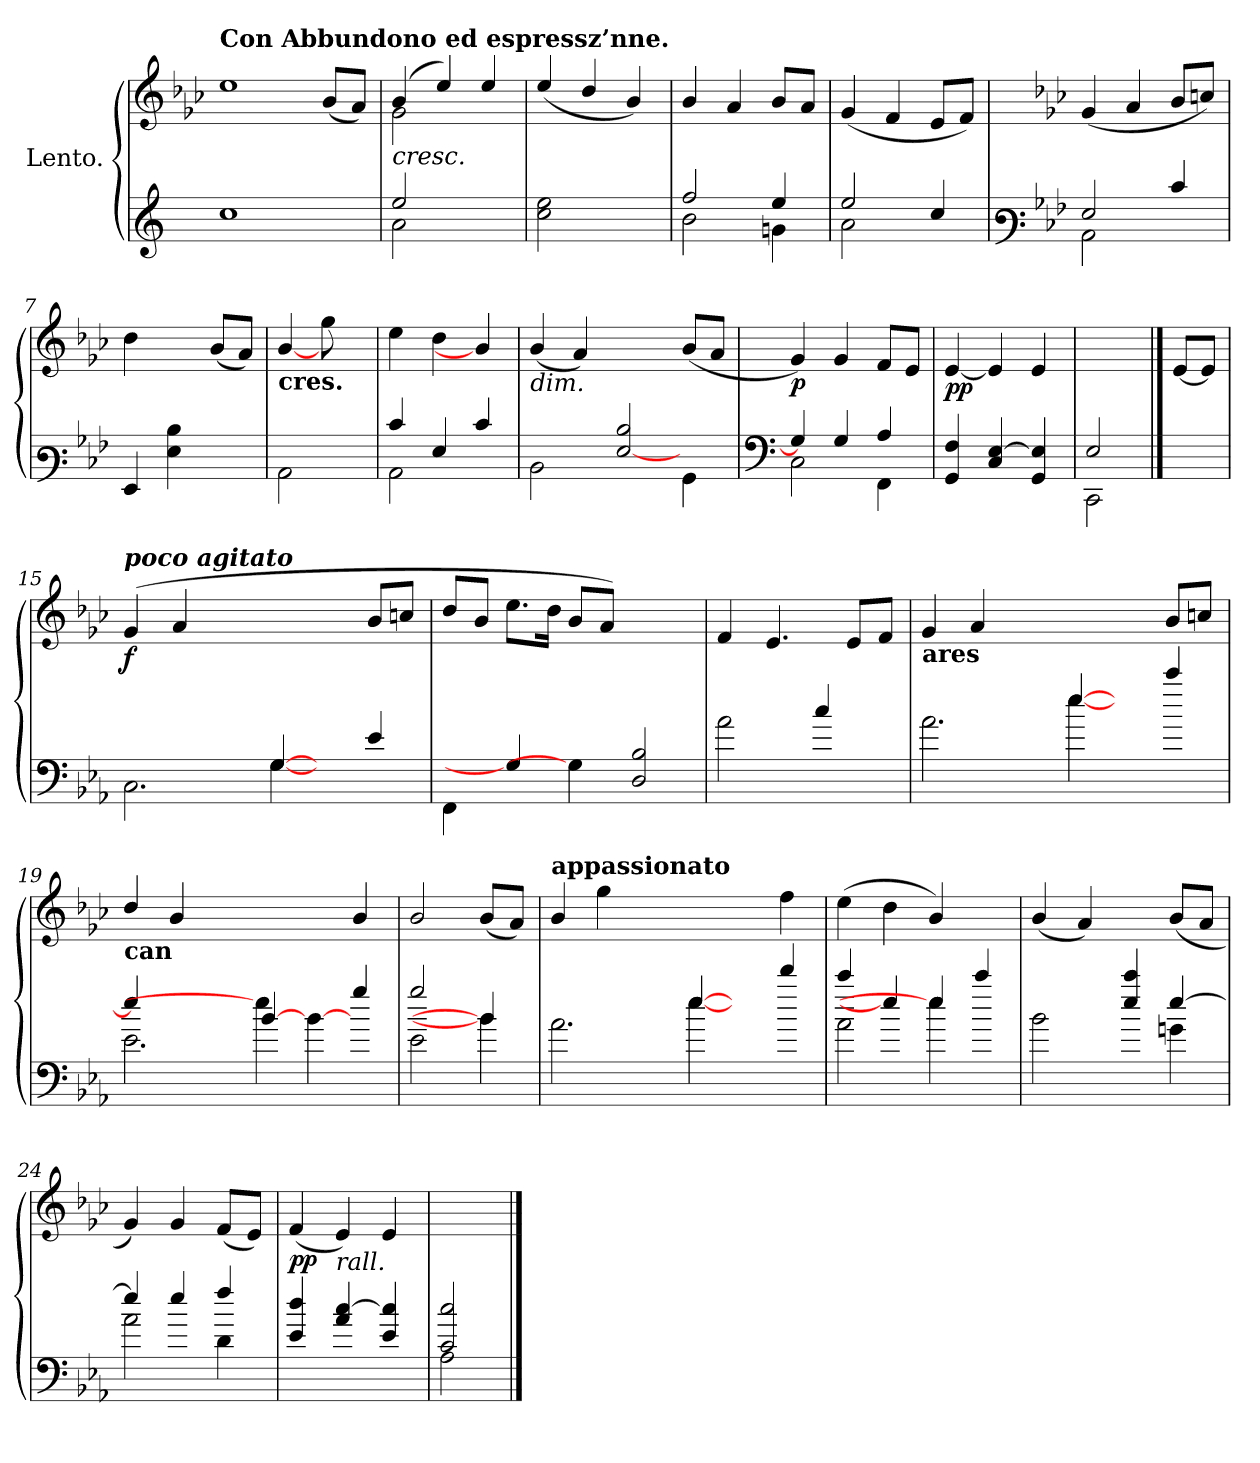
**kern	**kern	**dynam
*part1	*part1	*part1
*staff2	*staff1	*staff1/2
*I"Lento.	*	*
*	*clefG3	*
*	*k[b-e-a-]	*
=1	=1	=1
!	!LO:TX:a:B:t=Con Abbundono ed espressz’nne.	!
1cc	1cc	.
4ryy	(<8g/L	.
.	8f/J)	.
=2	=2	=2
*^	*^	*
!	!	!	!	!LO:HP:b
2ee/	2a\	(>4g/	2e-\	<
.	.	4cc/)	.	.
4ryy	4ryy	4cc/	4ryy	.
=3	=3	=3	=3	=3
!	!	!LO:TX:b:B:t=1’	!	!
*v	*v	*	*	*
*	*v	*v	*
2cc\ 2ee\	(>4cc/	.
.	4b-/	.
4ryy	4g/)	.
=4	=4	=4
*^	*	*
2ff/	2b\	4g/	.
.	.	4f/	.
4ee/	4gn\	8g/L	.
.	.	8f/J	.
=5	=5	=5	=5
2ee/	2a\	(<4e-/	.
.	.	4d/	.
4cc/	4ryy	8c/L	.
.	.	8d/J)	.
!!LO:LB:g=z
=6	=6	=6	=6
*clefF3	*	*	*
*k[b-e-a-]	*	*k[b-e-a-]	*
2G/	2C\	(<4e-/	.
.	.	4f/	.
4e-/	4ryy	8g/L	.
.	.	8an/J)	.
*v	*v	*	*
=7	=7	=7
4GG/	4b-\	.
4G\ 4d\	4ryy	.
4ryy	(<8g/L	.
.	8f/J)	.
=8	=8	=8
!	!LO:TX:b:B:t=cres.	!
2C\	[>4g/	.
.	8ee-\L	.
.	8ryy	.
=9	=9	=9
*^	*	*
4e-/	2C\	4cc\	.
4G/	.	4b-\	.
4e-/	4ryy	4g/]	.
=10	=10	=10	=10
!	!	!LO:TX:b:i:t=dim.	!
*v	*v	*	*
2D\	(<4g/	.
.	4f/)	.
[>2G/ 2d/	2ryy	.
4BB-\	(<8g/L	.
.	8f/J	.
!!LO:LB:g=z
=11	=11	=11
*clefF4	*	*
*^	*	*
!	!	!	!LO:DY:b
4G/]	2C\	4e-/)	p
4G/	.	4e-/	.
4A-/	4FF\	8d/L	.
.	.	8c/J	.
*v	*v	*	*
=12	=12	=12
!	!	!LO:DY:b
!	!	!LO:DY:n=1:b
4GG/ 4F/	[<4c/	p p
4C/ [>4E-/	4c/]	.
4GG/ 4E-/]	4c/	.
=13	=13	=13
*^	*	*
2E-/	2CC\	2ryy	.
*v	*v	*	*
==14	==14	==14
4ryy	[<8c/L	.
.	8c/J]	.
=15	=15	=15
*^	*	*
!	!	!LO:TX:a:Bi:t=poco agitato	!
!	!	!	!LO:DY:b
2.ryy	2.C\	(<4e-/	f
.	.	4f/	.
.	.	2.ryy	.
[4G/	[4G\	.	.
4ryy	2ryy	.	.
4e-/	.	8g/L	.
.	.	8an/J	.
*v	*v	*	*
=16	=16	=16
4FF\	8b-/L	.
.	8g/J	.
4G/]	8.cc\L	.
.	16b-\Jk	.
4G\]	8g/L	.
.	8f/J)	.
2D/ 2B-/	2ryy	.
!!LO:LB:g=z
=17	=17	=17
2a-\	4d/	.
.	4.c/	.
4cc/	.	.
.	8c/L	.
8ryy	8d/J	.
=18	=18	=18
*^	*	*
!	!	!LO:TX:b:B:t=ares	!
2.ryy	2.a-\	4e-/	.
.	.	4f/	.
.	.	2.ryy	.
[4ee-/	[4ee-\	.	.
4ryy	2ryy	.	.
4ccc/	.	8g/L	.
.	.	8an/J	.
=19	=19	=19	=19
!	!	!LO:TX:b:B:t=can	!
4ee-/]	2.e-\	4b-/	.
2ryy	.	4g/	.
.	.	2.ryy	.
[4b-/	4ee-\]	.	.
4ryy	[4b-\	.	.
4gg/	4ryy	4g/	.
=20	=20	=20	=20
2gg/	2e-\	2g/	.
4b-/]	4b-\]	(<8g/L	.
.	.	8f/J)	.
=21	=21	=21	=21
!	!	!LO:TX:a:B:t=appassionato	!
2.ryy	2.a-\	4g/	.
.	.	4ee-\	.
.	.	2.ryy	[
[4ee-/	[4ee-\	.	.
4ryy	2ryy	.	.
4ddd/	.	4dd\	.
!!LO:LB:g=z
=22	=22	=22	=22
4ccc/	2a-\	(<4cc\	.
4ee-/]	.	4b-\	.
4ee-/	4ee-\]	4g/)	.
4ccc/	4ryy	4ryy	.
=23	=23	=23	=23
2b-\	2.ryy	(<4g/	.
.	.	4f/)	.
4ee-/ 4ccc/	.	4ryy	.
[>4ee-/	4gn\	(<8g/L	.
.	.	8f/J	.
=24	=24	=24	=24
4ee-/]	2a-\	4e-/)	.
4ee-/	.	4e-/	.
4ff/	4d\	(<8d/L	.
.	.	8c/J)	.
*v	*v	*	*
=25	=25	=25
!	!	!LO:DY:b
!	!	!LO:DY:n=1:b
4e-/ 4dd/	(<4d/	p p
!	!LO:TX:b:i:t=rall.	!
4a-/ [>4cc/	4c/)	.
4e-/ 4cc/]	4c/	.
=26	=26	=26
*^	*	*
2cc/ 2c/	2A-\	2ryy	.
*v	*v	*	*
==	==	==
*-	*-	*-
